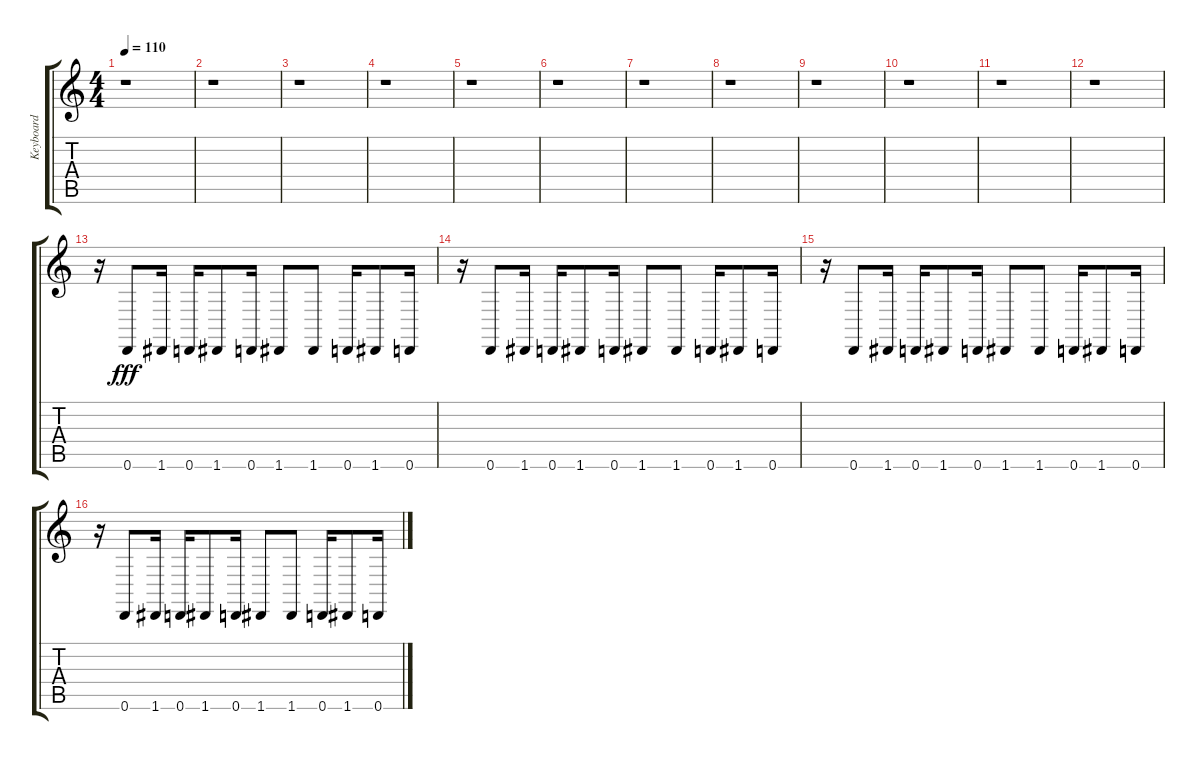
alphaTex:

\track ("Keyboard" "Keyboard") {instrument electricpiano1}
\staff {score tabs}
\tuning (E4 B3 G3 D3 A2 D2) {hide}
\ts (4 4)
\tempo 110
\clef g2
\ks c
r.1{dy fff} |
r.1 |
r.1 |
r.1 |
r.1 |
r.1 |
r.1 |
r.1 |
r.1 |
r.1 |
r.1 |
r.1 |
r.16 0.6.8 1.6.16 0.6.16 1.6.8 0.6.16 1.6.8 1.6.8 0.6.16 1.6.8 0.6.16 |
r.16 0.6.8 1.6.16 0.6.16 1.6.8 0.6.16 1.6.8 1.6.8 0.6.16 1.6.8 0.6.16 |
r.16 0.6.8 1.6.16 0.6.16 1.6.8 0.6.16 1.6.8 1.6.8 0.6.16 1.6.8 0.6.16 |
r.16 0.6.8 1.6.16 0.6.16 1.6.8 0.6.16 1.6.8 1.6.8 0.6.16 1.6.8 0.6.16
